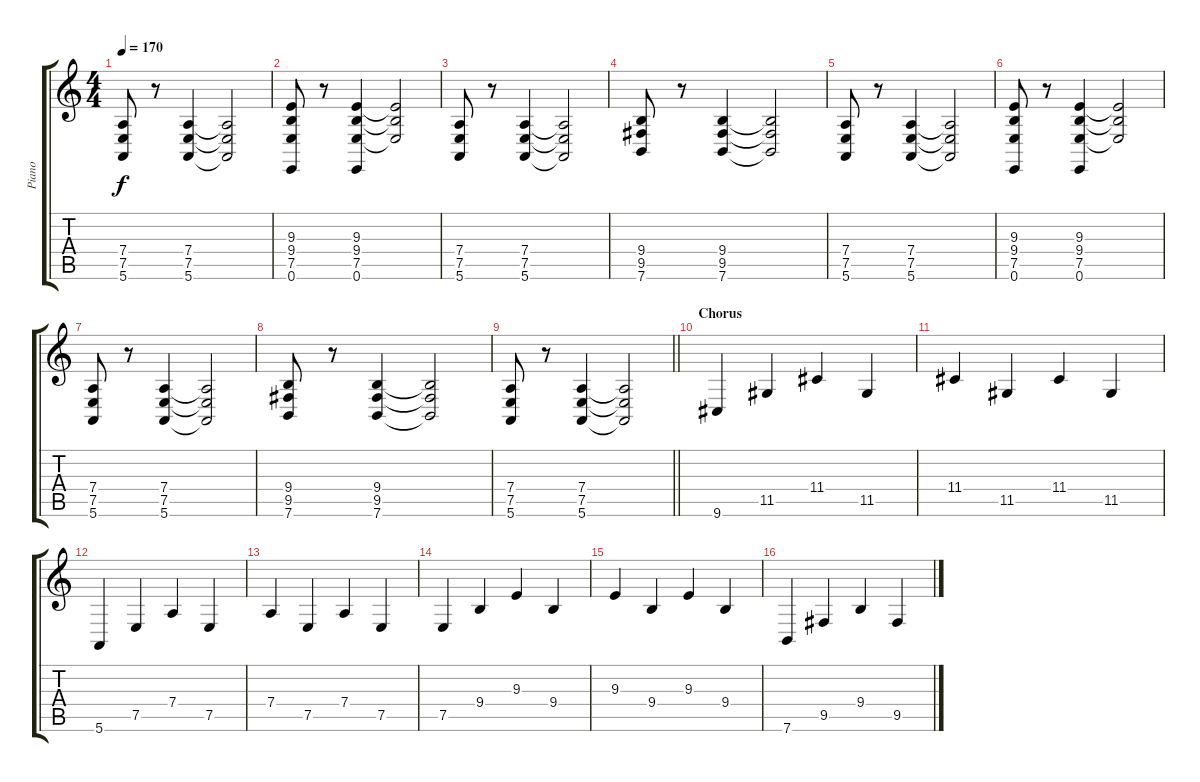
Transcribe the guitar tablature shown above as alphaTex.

\track ("Piano" "Piano") {instrument brightacousticpiano}
\staff {score tabs}
\tuning (E4 B3 G3 D3 A2 E2) {hide}
\ts (4 4)
\tempo 170
\clef g2
\ks c
(7.4 7.5 5.6).8{dy f} r.8 (7.4 7.5 5.6).4 (7.4{t} 7.5{t} 5.6{t}).2 |
(9.3 9.4 7.5 0.6).8 r.8 (9.3 9.4 7.5 0.6).4 (9.3{t} 9.4{t} 7.5{t}).2 |
(7.4 7.5 5.6).8 r.8 (7.4 7.5 5.6).4 (7.4{t} 7.5{t} 5.6{t}).2 |
(9.4 9.5 7.6).8 r.8 (9.4 9.5 7.6).4 (9.4{t} 9.5{t} 7.6{t}).2 |
(7.4 7.5 5.6).8 r.8 (7.4 7.5 5.6).4 (7.4{t} 7.5{t} 5.6{t}).2 |
(9.3 9.4 7.5 0.6).8 r.8 (9.3 9.4 7.5 0.6).4 (9.3{t} 9.4{t} 7.5{t}).2 |
(7.4 7.5 5.6).8 r.8 (7.4 7.5 5.6).4 (7.4{t} 7.5{t} 5.6{t}).2 |
(9.4 9.5 7.6).8 r.8 (9.4 9.5 7.6).4 (9.4{t} 9.5{t} 7.6{t}).2 |
\barLineRight lightlight
(7.4 7.5 5.6).8 r.8 (7.4 7.5 5.6).4 (7.4{t} 7.5{t} 5.6{t}).2 |
\section ("" "Chorus")
9.6.4{volume 11} 11.5.4 11.4.4 11.5.4 |
11.4.4 11.5.4 11.4.4 11.5.4 |
5.6.4 7.5.4 7.4.4 7.5.4 |
7.4.4 7.5.4 7.4.4 7.5.4 |
7.5.4 9.4.4 9.3.4 9.4.4 |
9.3.4 9.4.4 9.3.4 9.4.4 |
7.6.4 9.5.4 9.4.4 9.5.4
